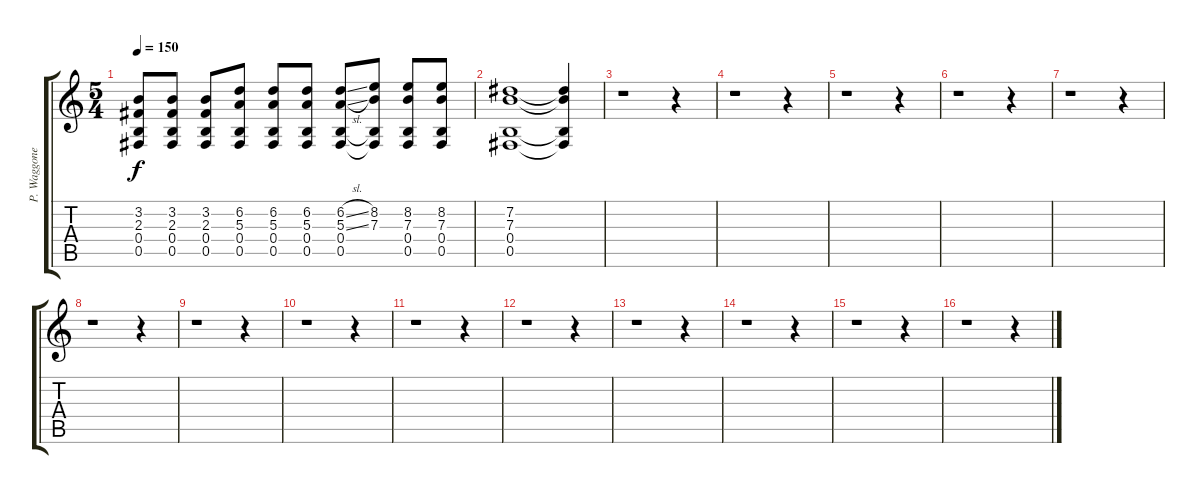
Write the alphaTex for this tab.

\track ("P. Waggoner Lead Gtr." "P. Waggone") {instrument acousticguitarsteel}
\staff {score tabs}
\tuning (Db4 Ab3 E3 B2 Gb2 Db2) {hide}
\ts (5 4)
\tempo 150
\clef g2
\ks c
(3.2 2.3 0.4 0.5).8{dy f} (3.2 2.3 0.4 0.5).8 (3.2 2.3 0.4 0.5).8 (6.2 5.3 0.4 0.5).8 (6.2 5.3 0.4 0.5).8 (6.2 5.3 0.4 0.5).8 (6.2{sl} 5.3{sl} 0.4 0.5).8 (8.2 7.3 0.4{t} 0.5{t}).8 (8.2 7.3 0.4 0.5).8 (8.2 7.3 0.4 0.5).8 |
(7.2 7.3 0.4 0.5).1 (7.2{t} 7.3{t} 0.4{t} 0.5{t}).4 |
r.1 r.4 |
r.1 r.4 |
r.1 r.4 |
r.1 r.4 |
r.1 r.4 |
r.1 r.4 |
r.1 r.4 |
r.1 r.4 |
r.1 r.4 |
r.1 r.4 |
r.1 r.4 |
r.1 r.4 |
r.1 r.4 |
r.1 r.4
